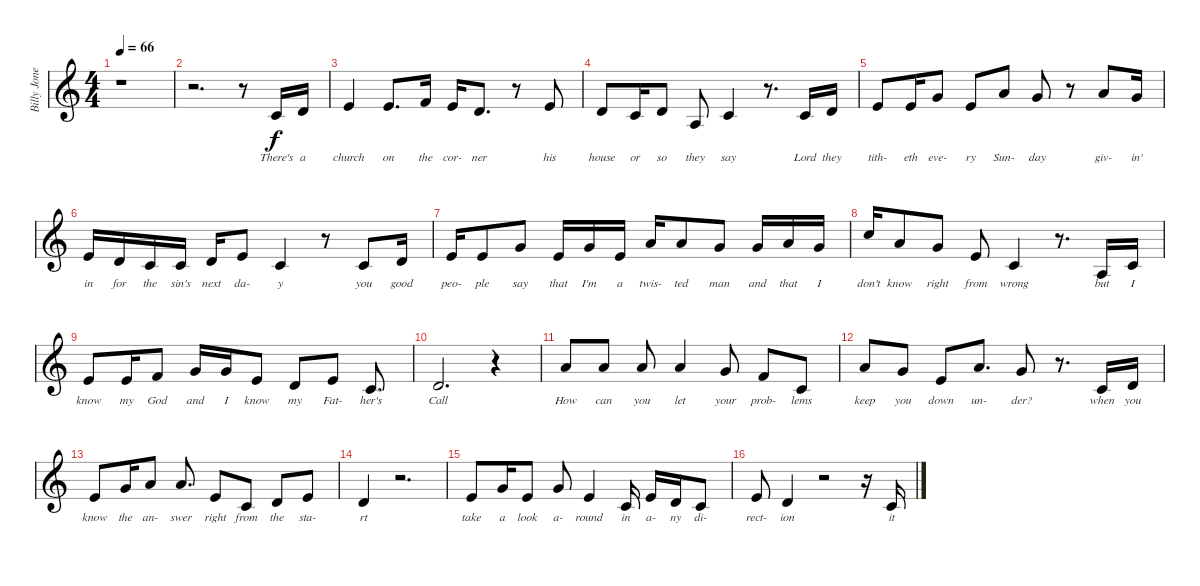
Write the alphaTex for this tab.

\track ("Billy Jones Vocals" "Billy Jone") {instrument flute}
\staff {score}
\tuning (E4 B3 G3 D3 A2 E2) {hide}
\ts (4 4)
\tempo 66
\clef g2
\ks c
r.1{dy f} |
r.2{d} r.8 5.3.16{lyrics (0 "There's") lyrics (1 "") lyrics (2 "") lyrics (3 "") lyrics (4 "")} 3.2.16{lyrics (0 "a") lyrics (1 "") lyrics (2 "") lyrics (3 "") lyrics (4 "")} |
5.2.4{lyrics (0 "church") lyrics (1 "") lyrics (2 "") lyrics (3 "") lyrics (4 "")} 5.2.8{d lyrics (0 "on") lyrics (1 "") lyrics (2 "") lyrics (3 "") lyrics (4 "")} 6.2.16{lyrics (0 "the") lyrics (1 "") lyrics (2 "") lyrics (3 "") lyrics (4 "")} 5.2.16{lyrics (0 "cor-") lyrics (1 "") lyrics (2 "") lyrics (3 "") lyrics (4 "")} 3.2.8{d lyrics (0 "ner") lyrics (1 "") lyrics (2 "") lyrics (3 "") lyrics (4 "")} r.8 5.2.8{lyrics (0 "his") lyrics (1 "") lyrics (2 "") lyrics (3 "") lyrics (4 "")} |
3.2.8{lyrics (0 "house") lyrics (1 "") lyrics (2 "") lyrics (3 "") lyrics (4 "")} 5.3.16{lyrics (0 "or") lyrics (1 "") lyrics (2 "") lyrics (3 "") lyrics (4 "")} 3.2.8{lyrics (0 "so") lyrics (1 "") lyrics (2 "") lyrics (3 "") lyrics (4 "")} 2.3.8{lyrics (0 "they") lyrics (1 "") lyrics (2 "") lyrics (3 "") lyrics (4 "")} 5.3.4{lyrics (0 "say") lyrics (1 "") lyrics (2 "") lyrics (3 "") lyrics (4 "")} r.8{d} 5.3.16{lyrics (0 "Lord") lyrics (1 "") lyrics (2 "") lyrics (3 "") lyrics (4 "")} 3.2.16{lyrics (0 "they") lyrics (1 "") lyrics (2 "") lyrics (3 "") lyrics (4 "")} |
5.2.8{lyrics (0 "tith-") lyrics (1 "") lyrics (2 "") lyrics (3 "") lyrics (4 "")} 5.2.16{lyrics (0 "eth") lyrics (1 "") lyrics (2 "") lyrics (3 "") lyrics (4 "")} 3.1.8{lyrics (0 "eve-") lyrics (1 "") lyrics (2 "") lyrics (3 "") lyrics (4 "")} 5.2.8{lyrics (0 "ry") lyrics (1 "") lyrics (2 "") lyrics (3 "") lyrics (4 "")} 5.1.8{lyrics (0 "Sun-") lyrics (1 "") lyrics (2 "") lyrics (3 "") lyrics (4 "")} 3.1.8{lyrics (0 "day") lyrics (1 "") lyrics (2 "") lyrics (3 "") lyrics (4 "")} r.8 5.1.8{lyrics (0 "giv-") lyrics (1 "") lyrics (2 "") lyrics (3 "") lyrics (4 "")} 3.1.16{lyrics (0 "in'") lyrics (1 "") lyrics (2 "") lyrics (3 "") lyrics (4 "")} |
5.2.16{lyrics (0 "in") lyrics (1 "") lyrics (2 "") lyrics (3 "") lyrics (4 "")} 3.2.16{lyrics (0 "for") lyrics (1 "") lyrics (2 "") lyrics (3 "") lyrics (4 "")} 5.3.16{lyrics (0 "the") lyrics (1 "") lyrics (2 "") lyrics (3 "") lyrics (4 "")} 5.3.16{lyrics (0 "sin's") lyrics (1 "") lyrics (2 "") lyrics (3 "") lyrics (4 "")} 3.2.16{lyrics (0 "next") lyrics (1 "") lyrics (2 "") lyrics (3 "") lyrics (4 "")} 5.2.8{lyrics (0 "da-") lyrics (1 "") lyrics (2 "") lyrics (3 "") lyrics (4 "")} 5.3.4{lyrics (0 "y") lyrics (1 "") lyrics (2 "") lyrics (3 "") lyrics (4 "")} r.8 5.3.8{lyrics (0 "you") lyrics (1 "") lyrics (2 "") lyrics (3 "") lyrics (4 "")} 3.2.16{lyrics (0 "good") lyrics (1 "") lyrics (2 "") lyrics (3 "") lyrics (4 "")} |
5.2.16{lyrics (0 "peo-") lyrics (1 "") lyrics (2 "") lyrics (3 "") lyrics (4 "")} 5.2.8{lyrics (0 "ple") lyrics (1 "") lyrics (2 "") lyrics (3 "") lyrics (4 "")} 3.1.8{lyrics (0 "say") lyrics (1 "") lyrics (2 "") lyrics (3 "") lyrics (4 "")} 5.2.16{lyrics (0 "that") lyrics (1 "") lyrics (2 "") lyrics (3 "") lyrics (4 "")} 3.1.16{lyrics (0 "I'm") lyrics (1 "") lyrics (2 "") lyrics (3 "") lyrics (4 "")} 5.2.16{lyrics (0 "a") lyrics (1 "") lyrics (2 "") lyrics (3 "") lyrics (4 "")} 5.1.16{lyrics (0 "twis-") lyrics (1 "") lyrics (2 "") lyrics (3 "") lyrics (4 "")} 5.1.8{lyrics (0 "ted") lyrics (1 "") lyrics (2 "") lyrics (3 "") lyrics (4 "")} 3.1.8{lyrics (0 "man") lyrics (1 "") lyrics (2 "") lyrics (3 "") lyrics (4 "")} 3.1.16{lyrics (0 "and") lyrics (1 "") lyrics (2 "") lyrics (3 "") lyrics (4 "")} 5.1.16{lyrics (0 "that") lyrics (1 "") lyrics (2 "") lyrics (3 "") lyrics (4 "")} 3.1.16{lyrics (0 "I") lyrics (1 "") lyrics (2 "") lyrics (3 "") lyrics (4 "")} |
8.1.16{lyrics (0 "don't") lyrics (1 "") lyrics (2 "") lyrics (3 "") lyrics (4 "")} 5.1.8{lyrics (0 "know") lyrics (1 "") lyrics (2 "") lyrics (3 "") lyrics (4 "")} 3.1.8{lyrics (0 "right") lyrics (1 "") lyrics (2 "") lyrics (3 "") lyrics (4 "")} 5.2.8{lyrics (0 "from") lyrics (1 "") lyrics (2 "") lyrics (3 "") lyrics (4 "")} 5.3.4{lyrics (0 "wrong") lyrics (1 "") lyrics (2 "") lyrics (3 "") lyrics (4 "")} r.8{d} 2.3.16{lyrics (0 "but") lyrics (1 "") lyrics (2 "") lyrics (3 "") lyrics (4 "")} 5.3.16{lyrics (0 "I") lyrics (1 "") lyrics (2 "") lyrics (3 "") lyrics (4 "")} |
5.2.8{lyrics (0 "know") lyrics (1 "") lyrics (2 "") lyrics (3 "") lyrics (4 "")} 5.2.16{lyrics (0 "my") lyrics (1 "") lyrics (2 "") lyrics (3 "") lyrics (4 "")} 6.2.8{lyrics (0 "God") lyrics (1 "") lyrics (2 "") lyrics (3 "") lyrics (4 "")} 3.1.16{lyrics (0 "and") lyrics (1 "") lyrics (2 "") lyrics (3 "") lyrics (4 "")} 3.1.16{lyrics (0 "I") lyrics (1 "") lyrics (2 "") lyrics (3 "") lyrics (4 "")} 5.2.8{lyrics (0 "know") lyrics (1 "") lyrics (2 "") lyrics (3 "") lyrics (4 "")} 3.2.8{lyrics (0 "my") lyrics (1 "") lyrics (2 "") lyrics (3 "") lyrics (4 "")} 5.2.8{lyrics (0 "Fat-") lyrics (1 "") lyrics (2 "") lyrics (3 "") lyrics (4 "")} 5.3.8{d lyrics (0 "her's") lyrics (1 "") lyrics (2 "") lyrics (3 "") lyrics (4 "")} |
3.2.2{d lyrics (0 "Call") lyrics (1 "") lyrics (2 "") lyrics (3 "") lyrics (4 "")} r.4 |
5.1.8{lyrics (0 "How") lyrics (1 "") lyrics (2 "") lyrics (3 "") lyrics (4 "")} 5.1.8{lyrics (0 "can") lyrics (1 "") lyrics (2 "") lyrics (3 "") lyrics (4 "")} 5.1.8{lyrics (0 "you") lyrics (1 "") lyrics (2 "") lyrics (3 "") lyrics (4 "")} 5.1.4{lyrics (0 "let") lyrics (1 "") lyrics (2 "") lyrics (3 "") lyrics (4 "")} 3.1.8{lyrics (0 "your") lyrics (1 "") lyrics (2 "") lyrics (3 "") lyrics (4 "")} 6.2.8{lyrics (0 "prob-") lyrics (1 "") lyrics (2 "") lyrics (3 "") lyrics (4 "")} 5.3.8{lyrics (0 "lems") lyrics (1 "") lyrics (2 "") lyrics (3 "") lyrics (4 "")} |
5.1.8{lyrics (0 "keep") lyrics (1 "") lyrics (2 "") lyrics (3 "") lyrics (4 "")} 3.1.8{lyrics (0 "you") lyrics (1 "") lyrics (2 "") lyrics (3 "") lyrics (4 "")} 5.2.8{lyrics (0 "down") lyrics (1 "") lyrics (2 "") lyrics (3 "") lyrics (4 "")} 5.1.8{d lyrics (0 "un-") lyrics (1 "") lyrics (2 "") lyrics (3 "") lyrics (4 "")} 3.1.8{lyrics (0 "der?") lyrics (1 "") lyrics (2 "") lyrics (3 "") lyrics (4 "")} r.8{d} 5.3.16{lyrics (0 "when") lyrics (1 "") lyrics (2 "") lyrics (3 "") lyrics (4 "") volume 14} 3.2.16{lyrics (0 "you") lyrics (1 "") lyrics (2 "") lyrics (3 "") lyrics (4 "")} |
5.2.8{lyrics (0 "know") lyrics (1 "") lyrics (2 "") lyrics (3 "") lyrics (4 "")} 3.1.16{lyrics (0 "the") lyrics (1 "") lyrics (2 "") lyrics (3 "") lyrics (4 "")} 5.1.8{lyrics (0 "an-") lyrics (1 "") lyrics (2 "") lyrics (3 "") lyrics (4 "")} 5.1.8{d lyrics (0 "swer") lyrics (1 "") lyrics (2 "") lyrics (3 "") lyrics (4 "")} 5.2.8{lyrics (0 "right") lyrics (1 "") lyrics (2 "") lyrics (3 "") lyrics (4 "")} 5.3.8{lyrics (0 "from") lyrics (1 "") lyrics (2 "") lyrics (3 "") lyrics (4 "")} 3.2.8{lyrics (0 "the") lyrics (1 "") lyrics (2 "") lyrics (3 "") lyrics (4 "")} 5.2.8{lyrics (0 "sta-") lyrics (1 "") lyrics (2 "") lyrics (3 "") lyrics (4 "")} |
3.2.4{lyrics (0 "rt") lyrics (1 "") lyrics (2 "") lyrics (3 "") lyrics (4 "")} r.2{d} |
5.2.8{lyrics (0 "take") lyrics (1 "") lyrics (2 "") lyrics (3 "") lyrics (4 "")} 3.1.16{lyrics (0 "a") lyrics (1 "") lyrics (2 "") lyrics (3 "") lyrics (4 "")} 5.2.8{lyrics (0 "look") lyrics (1 "") lyrics (2 "") lyrics (3 "") lyrics (4 "")} 3.1.8{lyrics (0 "a-") lyrics (1 "") lyrics (2 "") lyrics (3 "") lyrics (4 "")} 5.2.4{lyrics (0 "round") lyrics (1 "") lyrics (2 "") lyrics (3 "") lyrics (4 "")} 5.3.16{lyrics (0 "in") lyrics (1 "") lyrics (2 "") lyrics (3 "") lyrics (4 "")} 5.2.16{lyrics (0 "a-") lyrics (1 "") lyrics (2 "") lyrics (3 "") lyrics (4 "")} 3.2.16{lyrics (0 "ny") lyrics (1 "") lyrics (2 "") lyrics (3 "") lyrics (4 "")} 5.3.8{lyrics (0 "di-") lyrics (1 "") lyrics (2 "") lyrics (3 "") lyrics (4 "")} |
5.2.8{lyrics (0 "rect-") lyrics (1 "") lyrics (2 "") lyrics (3 "") lyrics (4 "")} 3.2.4{lyrics (0 "ion") lyrics (1 "") lyrics (2 "") lyrics (3 "") lyrics (4 "")} r.2 r.16 5.3.16{lyrics (0 "it") lyrics (1 "") lyrics (2 "") lyrics (3 "") lyrics (4 "")}
